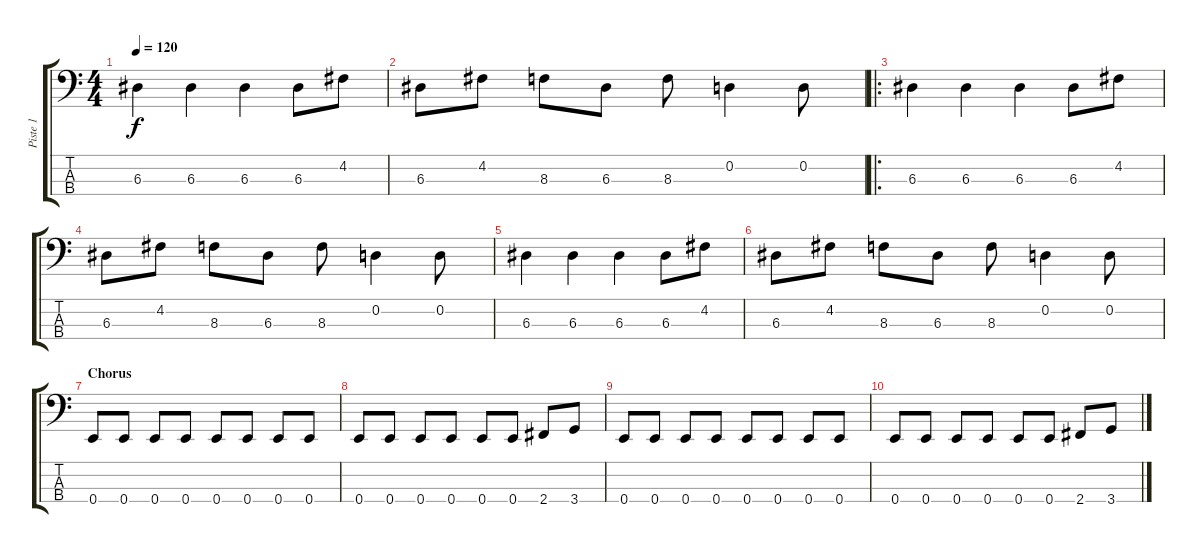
\track ("Piste 1" "Piste 1") {instrument electricbassfinger}
\staff {score tabs}
\tuning (G2 D2 A1 E1) {hide}
\ts (4 4)
\tempo 120
\clef f4
\ks c
6.3.4{dy f} 6.3.4 6.3.4 6.3.8 4.2.8 |
6.3.8 4.2.8 8.3.8 6.3.8 8.3.8 0.2.4 0.2.8 |
\ro
6.3.4 6.3.4 6.3.4 6.3.8 4.2.8 |
6.3.8 4.2.8 8.3.8 6.3.8 8.3.8 0.2.4 0.2.8 |
6.3.4 6.3.4 6.3.4 6.3.8 4.2.8 |
6.3.8 4.2.8 8.3.8 6.3.8 8.3.8 0.2.4 0.2.8 |
\section ("" "Chorus")
0.4.8 0.4.8 0.4.8 0.4.8 0.4.8 0.4.8 0.4.8 0.4.8 |
0.4.8 0.4.8 0.4.8 0.4.8 0.4.8 0.4.8 2.4.8 3.4.8 |
0.4.8 0.4.8 0.4.8 0.4.8 0.4.8 0.4.8 0.4.8 0.4.8 |
0.4.8 0.4.8 0.4.8 0.4.8 0.4.8 0.4.8 2.4.8 3.4.8
